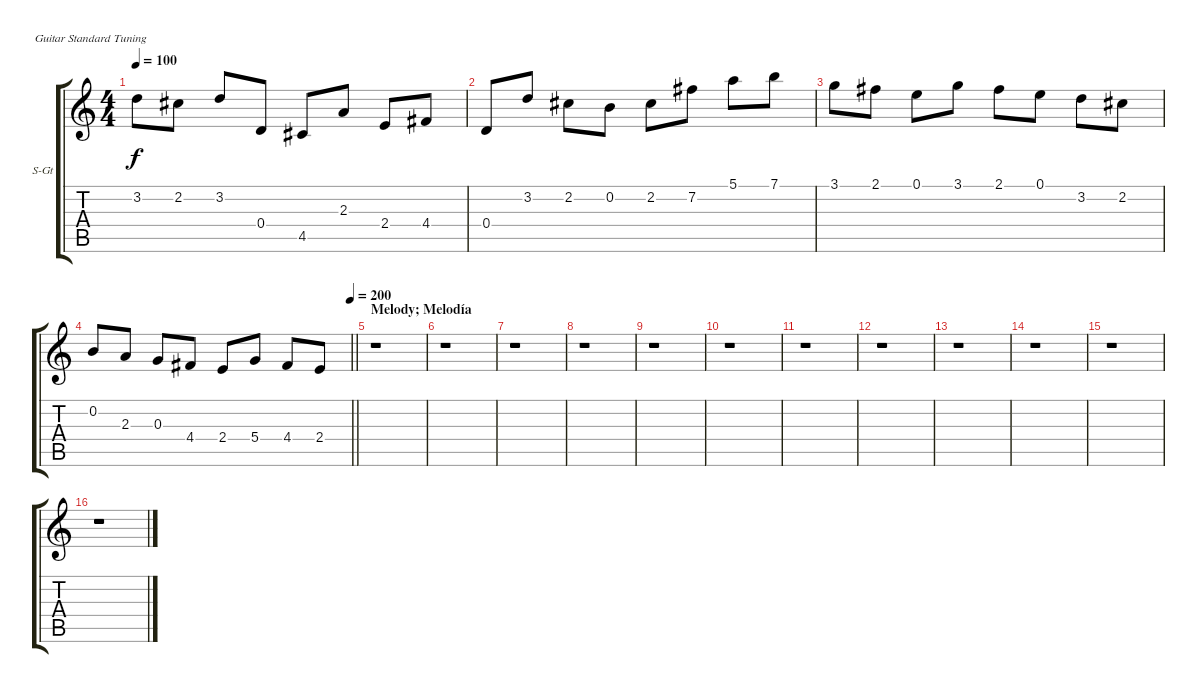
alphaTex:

\bracketExtendMode groupsimilarinstruments
\firstSystemTrackNameOrientation horizontal
\otherSystemsTrackNameOrientation horizontal
\track ("Violín" "S-Gt") {instrument violin}
\staff {score tabs}
\tuning (E4 B3 G3 D3 A2 E2)
\displaytranspose 12
\ts (4 4)
\tempo 100
\clef g2
\ks c
3.2.8{dy f} 2.2.8 3.2.8 0.4.8 4.5.8 2.3.8 2.4.8 4.4.8 |
0.4.8 3.2.8 2.2.8 0.2.8 2.2.8 7.2.8 5.1.8 7.1.8 |
3.1.8 2.1.8 0.1.8 3.1.8 2.1.8 0.1.8 3.2.8 2.2.8 |
\tempo (200 1)
\barLineRight lightlight
0.2.8 2.3.8 0.3.8 4.4.8 2.4.8 5.4.8 4.4.8 2.4.8 |
\section ("" "Melody; Melodía")
r.1 |
r.1 |
r.1 |
r.1 |
r.1 |
r.1 |
r.1 |
r.1 |
r.1 |
r.1 |
r.1 |
r.1
